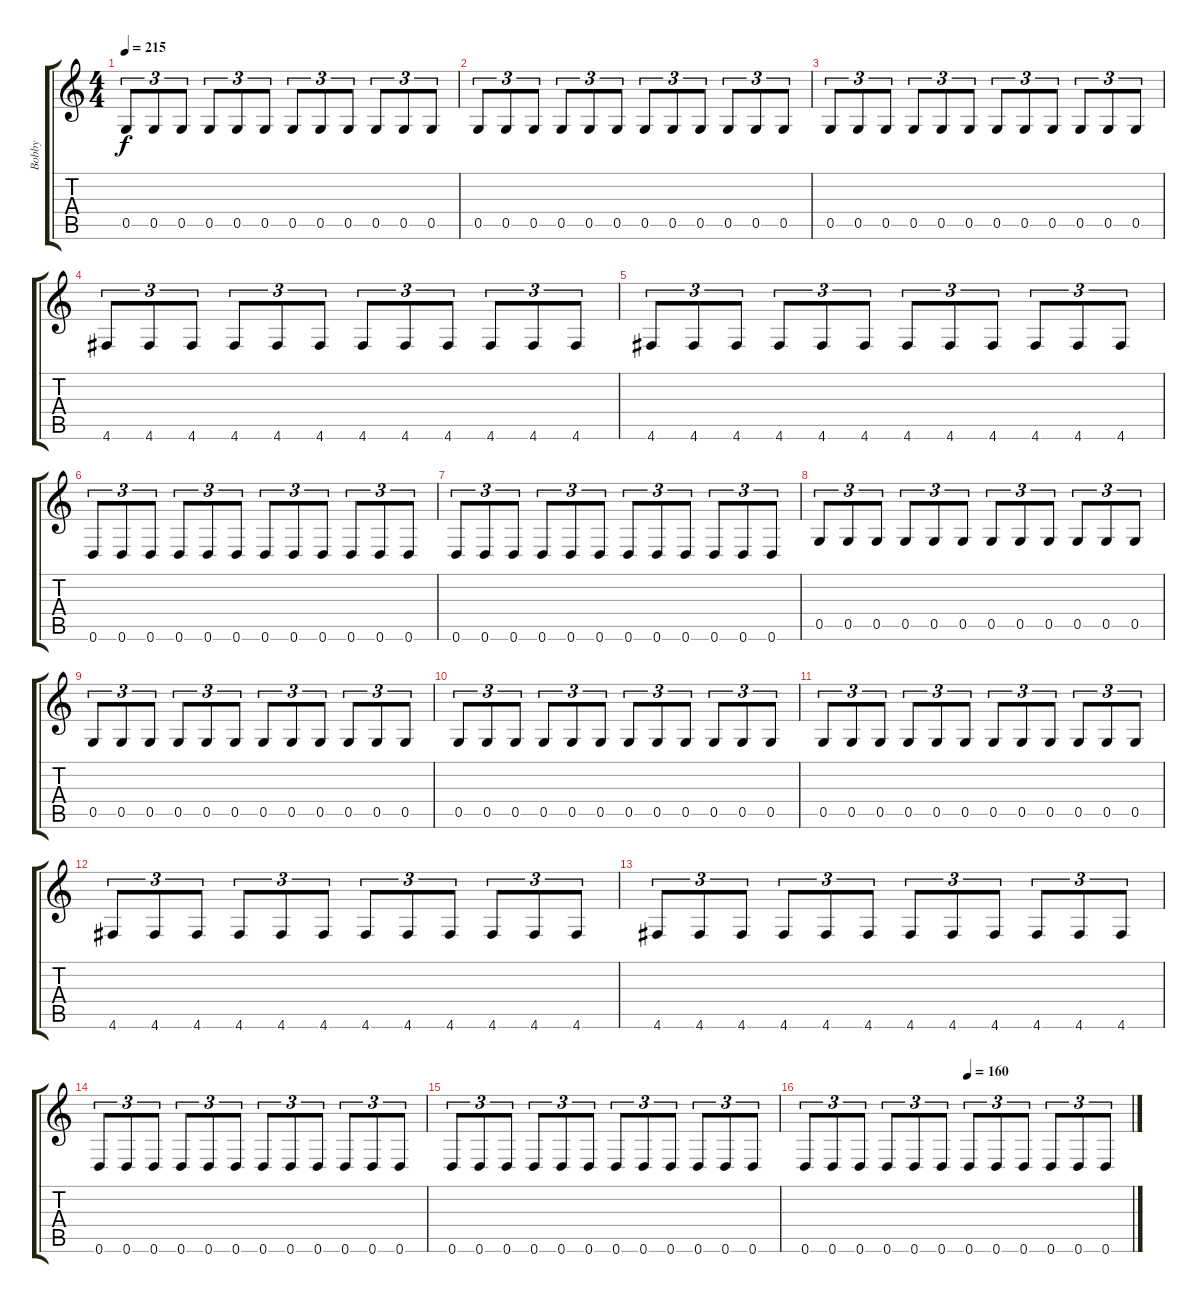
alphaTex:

\track ("Bobby" "Bobby") {instrument distortionguitar}
\staff {score tabs}
\tuning (D4 A3 F3 C3 G2 D2) {hide}
\ts (4 4)
\tempo 215
\clef g2
\ks c
0.5.8{tu (3 2) dy f} 0.5.8{tu (3 2)} 0.5.8{tu (3 2)} 0.5.8{tu (3 2)} 0.5.8{tu (3 2)} 0.5.8{tu (3 2)} 0.5.8{tu (3 2)} 0.5.8{tu (3 2)} 0.5.8{tu (3 2)} 0.5.8{tu (3 2)} 0.5.8{tu (3 2)} 0.5.8{tu (3 2)} |
0.5.8{tu (3 2)} 0.5.8{tu (3 2)} 0.5.8{tu (3 2)} 0.5.8{tu (3 2)} 0.5.8{tu (3 2)} 0.5.8{tu (3 2)} 0.5.8{tu (3 2)} 0.5.8{tu (3 2)} 0.5.8{tu (3 2)} 0.5.8{tu (3 2)} 0.5.8{tu (3 2)} 0.5.8{tu (3 2)} |
0.5.8{tu (3 2)} 0.5.8{tu (3 2)} 0.5.8{tu (3 2)} 0.5.8{tu (3 2)} 0.5.8{tu (3 2)} 0.5.8{tu (3 2)} 0.5.8{tu (3 2)} 0.5.8{tu (3 2)} 0.5.8{tu (3 2)} 0.5.8{tu (3 2)} 0.5.8{tu (3 2)} 0.5.8{tu (3 2)} |
4.6.8{tu (3 2)} 4.6.8{tu (3 2)} 4.6.8{tu (3 2)} 4.6.8{tu (3 2)} 4.6.8{tu (3 2)} 4.6.8{tu (3 2)} 4.6.8{tu (3 2)} 4.6.8{tu (3 2)} 4.6.8{tu (3 2)} 4.6.8{tu (3 2)} 4.6.8{tu (3 2)} 4.6.8{tu (3 2)} |
4.6.8{tu (3 2)} 4.6.8{tu (3 2)} 4.6.8{tu (3 2)} 4.6.8{tu (3 2)} 4.6.8{tu (3 2)} 4.6.8{tu (3 2)} 4.6.8{tu (3 2)} 4.6.8{tu (3 2)} 4.6.8{tu (3 2)} 4.6.8{tu (3 2)} 4.6.8{tu (3 2)} 4.6.8{tu (3 2)} |
0.6.8{tu (3 2)} 0.6.8{tu (3 2)} 0.6.8{tu (3 2)} 0.6.8{tu (3 2)} 0.6.8{tu (3 2)} 0.6.8{tu (3 2)} 0.6.8{tu (3 2)} 0.6.8{tu (3 2)} 0.6.8{tu (3 2)} 0.6.8{tu (3 2)} 0.6.8{tu (3 2)} 0.6.8{tu (3 2)} |
0.6.8{tu (3 2)} 0.6.8{tu (3 2)} 0.6.8{tu (3 2)} 0.6.8{tu (3 2)} 0.6.8{tu (3 2)} 0.6.8{tu (3 2)} 0.6.8{tu (3 2)} 0.6.8{tu (3 2)} 0.6.8{tu (3 2)} 0.6.8{tu (3 2)} 0.6.8{tu (3 2)} 0.6.8{tu (3 2)} |
0.5.8{tu (3 2)} 0.5.8{tu (3 2)} 0.5.8{tu (3 2)} 0.5.8{tu (3 2)} 0.5.8{tu (3 2)} 0.5.8{tu (3 2)} 0.5.8{tu (3 2)} 0.5.8{tu (3 2)} 0.5.8{tu (3 2)} 0.5.8{tu (3 2)} 0.5.8{tu (3 2)} 0.5.8{tu (3 2)} |
0.5.8{tu (3 2)} 0.5.8{tu (3 2)} 0.5.8{tu (3 2)} 0.5.8{tu (3 2)} 0.5.8{tu (3 2)} 0.5.8{tu (3 2)} 0.5.8{tu (3 2)} 0.5.8{tu (3 2)} 0.5.8{tu (3 2)} 0.5.8{tu (3 2)} 0.5.8{tu (3 2)} 0.5.8{tu (3 2)} |
0.5.8{tu (3 2)} 0.5.8{tu (3 2)} 0.5.8{tu (3 2)} 0.5.8{tu (3 2)} 0.5.8{tu (3 2)} 0.5.8{tu (3 2)} 0.5.8{tu (3 2)} 0.5.8{tu (3 2)} 0.5.8{tu (3 2)} 0.5.8{tu (3 2)} 0.5.8{tu (3 2)} 0.5.8{tu (3 2)} |
0.5.8{tu (3 2)} 0.5.8{tu (3 2)} 0.5.8{tu (3 2)} 0.5.8{tu (3 2)} 0.5.8{tu (3 2)} 0.5.8{tu (3 2)} 0.5.8{tu (3 2)} 0.5.8{tu (3 2)} 0.5.8{tu (3 2)} 0.5.8{tu (3 2)} 0.5.8{tu (3 2)} 0.5.8{tu (3 2)} |
4.6.8{tu (3 2)} 4.6.8{tu (3 2)} 4.6.8{tu (3 2)} 4.6.8{tu (3 2)} 4.6.8{tu (3 2)} 4.6.8{tu (3 2)} 4.6.8{tu (3 2)} 4.6.8{tu (3 2)} 4.6.8{tu (3 2)} 4.6.8{tu (3 2)} 4.6.8{tu (3 2)} 4.6.8{tu (3 2)} |
4.6.8{tu (3 2)} 4.6.8{tu (3 2)} 4.6.8{tu (3 2)} 4.6.8{tu (3 2)} 4.6.8{tu (3 2)} 4.6.8{tu (3 2)} 4.6.8{tu (3 2)} 4.6.8{tu (3 2)} 4.6.8{tu (3 2)} 4.6.8{tu (3 2)} 4.6.8{tu (3 2)} 4.6.8{tu (3 2)} |
0.6.8{tu (3 2)} 0.6.8{tu (3 2)} 0.6.8{tu (3 2)} 0.6.8{tu (3 2)} 0.6.8{tu (3 2)} 0.6.8{tu (3 2)} 0.6.8{tu (3 2)} 0.6.8{tu (3 2)} 0.6.8{tu (3 2)} 0.6.8{tu (3 2)} 0.6.8{tu (3 2)} 0.6.8{tu (3 2)} |
0.6.8{tu (3 2)} 0.6.8{tu (3 2)} 0.6.8{tu (3 2)} 0.6.8{tu (3 2)} 0.6.8{tu (3 2)} 0.6.8{tu (3 2)} 0.6.8{tu (3 2)} 0.6.8{tu (3 2)} 0.6.8{tu (3 2)} 0.6.8{tu (3 2)} 0.6.8{tu (3 2)} 0.6.8{tu (3 2)} |
\tempo (160 0.5)
0.6.8{tu (3 2)} 0.6.8{tu (3 2)} 0.6.8{tu (3 2)} 0.6.8{tu (3 2)} 0.6.8{tu (3 2)} 0.6.8{tu (3 2)} 0.6.8{tu (3 2)} 0.6.8{tu (3 2)} 0.6.8{tu (3 2)} 0.6.8{tu (3 2)} 0.6.8{tu (3 2)} 0.6.8{tu (3 2)}
